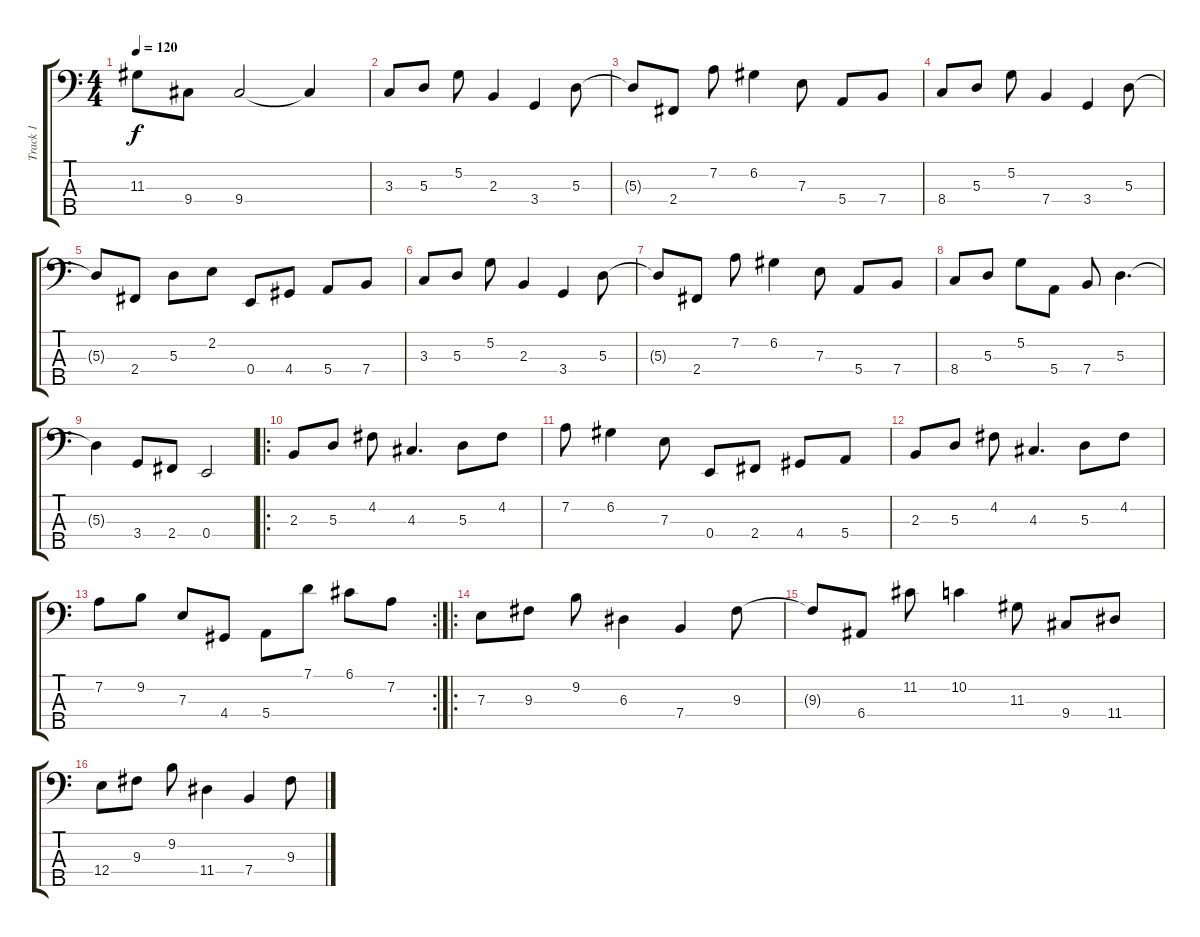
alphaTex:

\track ("Track 1" "Track 1") {instrument acousticguitarsteel}
\staff {score tabs}
\tuning (G2 D2 A1 E1 B0) {hide}
\ts (4 4)
\tempo 120
\clef f4
\ks c
11.3.8{dy f} 9.4.8 9.4.2 9.4{t}.4 |
3.3.8 5.3.8 5.2.8 2.3.4 3.4.4 5.3.8 |
5.3{t}.8 2.4.8 7.2.8 6.2.4 7.3.8 5.4.8 7.4.8 |
8.4.8 5.3.8 5.2.8 7.4.4 3.4.4 5.3.8 |
5.3{t}.8 2.4.8 5.3.8 2.2.8 0.4.8 4.4.8 5.4.8 7.4.8 |
3.3.8 5.3.8 5.2.8 2.3.4 3.4.4 5.3.8 |
5.3{t}.8 2.4.8 7.2.8 6.2.4 7.3.8 5.4.8 7.4.8 |
8.4.8 5.3.8 5.2.8 5.4.8 7.4.8 5.3.4{d} |
5.3{t}.4 3.4.8 2.4.8 0.4.2 |
\ro
2.3.8 5.3.8 4.2.8 4.3.4{d} 5.3.8 4.2.8 |
7.2.8 6.2.4 7.3.8 0.4.8 2.4.8 4.4.8 5.4.8 |
2.3.8 5.3.8 4.2.8 4.3.4{d} 5.3.8 4.2.8 |
\rc 2
7.2.8 9.2.8 7.3.8 4.4.8 5.4.8 7.1.8 6.1.8 7.2.8 |
\ro
7.3.8 9.3.8 9.2.8 6.3.4 7.4.4 9.3.8 |
9.3{t}.8 6.4.8 11.2.8 10.2.4 11.3.8 9.4.8 11.4.8 |
12.4.8 9.3.8 9.2.8 11.4.4 7.4.4 9.3.8
